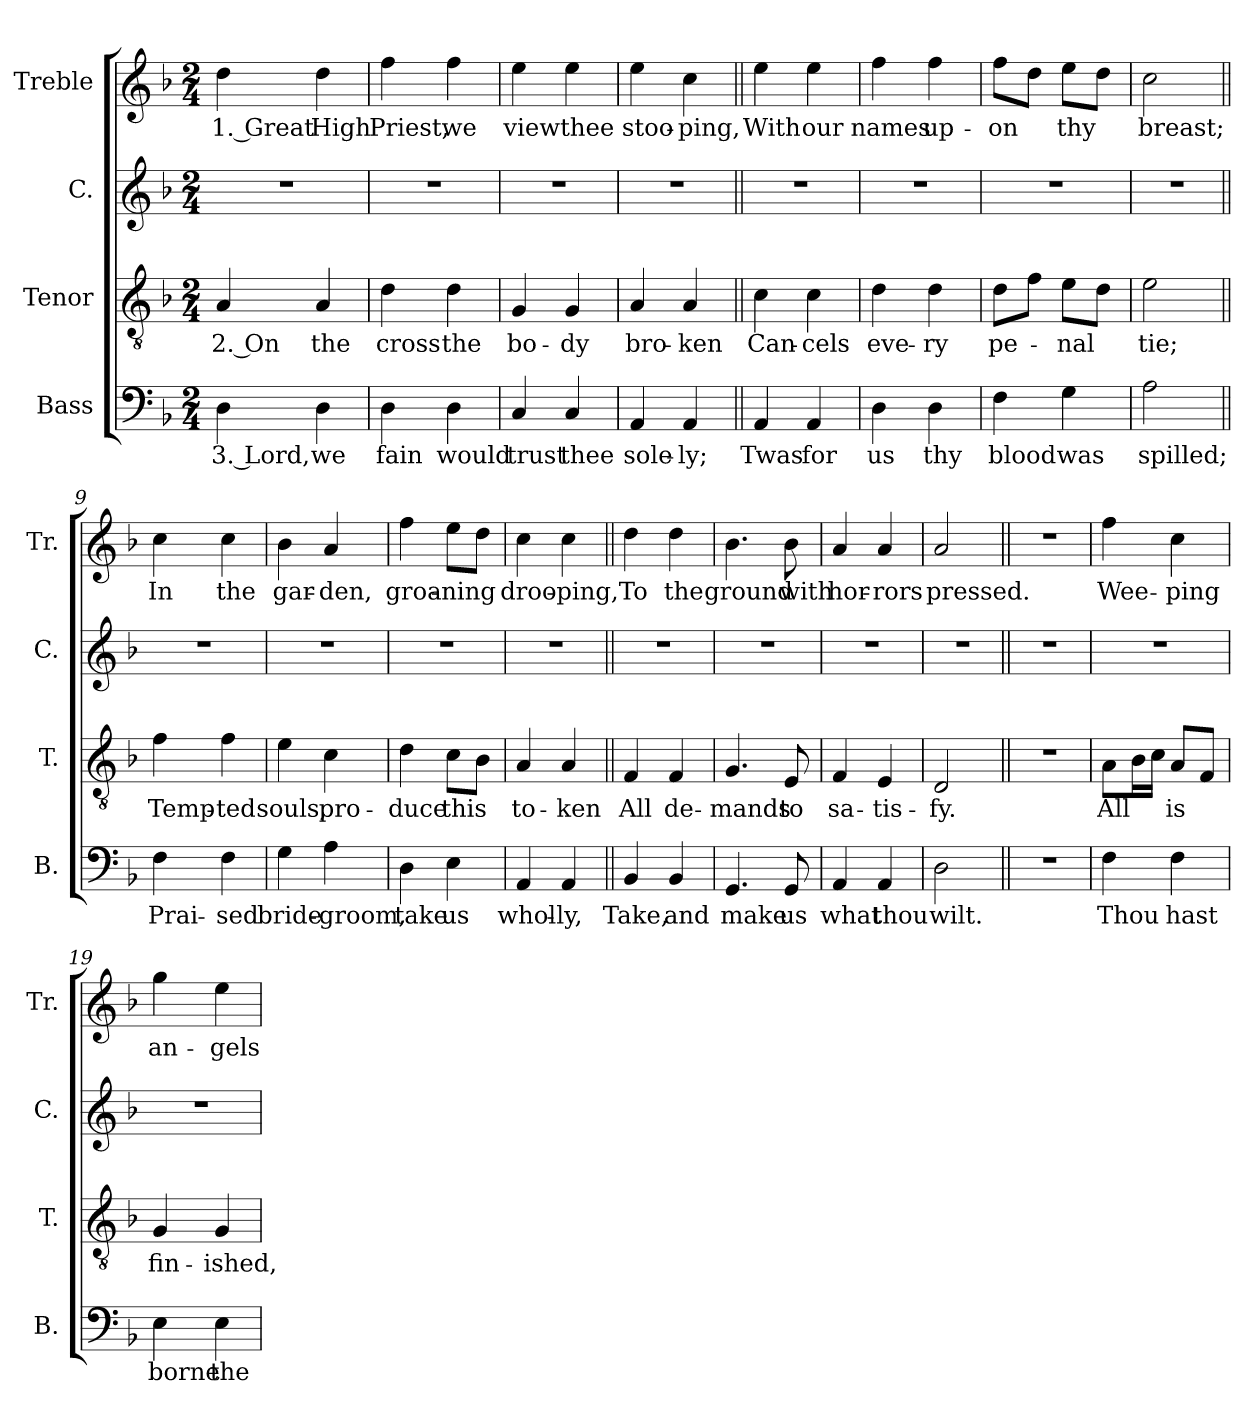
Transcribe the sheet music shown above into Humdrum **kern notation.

**kern	**text	**kern	**text	**kern	**kern	**text
*part4	*part4	*part3	*part3	*part2	*part1	*part1
*staff4	*staff4	*staff3	*staff3	*staff2	*staff1	*staff1
*I"Bass	*	*I"Tenor	*	*I"C.	*I"Treble	*
*I'B.	*	*I'T.	*	*I'C.	*I'Tr.	*
*clefF4	*	*clefGv2	*	*clefG2	*clefG2	*
*k[b-]	*	*k[b-]	*	*k[b-]	*k[b-]	*
*M2/4	*	*M2/4	*	*M2/4	*M2/4	*
*MM100	*	*MM100	*	*MM100	*MM100	*
=1	=1	=1	=1	=1	=1	=1
4D\	3. Lord,	4A/	2. On	2r	4dd\	1. Great
4D\	we	4A/	the	.	4dd\	High
=2	=2	=2	=2	=2	=2	=2
4D\	fain	4d\	cross	2r	4ff\	Priest,
4D\	would	4d\	the	.	4ff\	we
=3	=3	=3	=3	=3	=3	=3
4C/	trust	4G/	bo-	2r	4ee\	view
4C/	thee	4G/	-dy	.	4ee\	thee
=4	=4	=4	=4	=4	=4	=4
4AA/	sole-	4A/	bro-	2r	4ee\	stoo-
4AA/	-ly;	4A/	-ken	.	4cc\	-ping,
=5||	=5||	=5||	=5||	=5||	=5||	=5||
4AA/	Twas	4c\	Can-	2r	4ee\	With
4AA/	for	4c\	-cels	.	4ee\	our
=6	=6	=6	=6	=6	=6	=6
4D\	us	4d\	eve-	2r	4ff\	names
4D\	thy	4d\	-ry	.	4ff\	up-
=7	=7	=7	=7	=7	=7	=7
4F\	blood	8d\L	pe-	2r	8ff\L	-on
.	.	8f\J	.	.	8dd\J	.
4G\	was	8e\L	-nal	.	8ee\L	thy
.	.	8d\J	.	.	8dd\J	.
!!LO:LB:g=z
=8	=8	=8	=8	=8	=8	=8
2A\	spilled;	2e\	tie;	2r	2cc\	breast;
=9||	=9||	=9||	=9||	=9||	=9||	=9||
4F\	Prai-	4f\	Temp-	2r	4cc\	In
4F\	-sed	4f\	-ted	.	4cc\	the
=10	=10	=10	=10	=10	=10	=10
4G\	bride-	4e\	souls,	2r	4b-\	gar-
4A\	-groom,	4c\	pro-	.	4a/	-den,
=11	=11	=11	=11	=11	=11	=11
4D\	take	4d\	-duce	2r	4ff\	groa-
4E\	us	8c\L	this	.	8ee\L	-ning
.	.	8B-\J	.	.	8dd\J	.
=12	=12	=12	=12	=12	=12	=12
4AA/	whol-	4A/	to-	2r	4cc\	droo-
4AA/	-ly,	4A/	-ken	.	4cc\	-ping,
=13||	=13||	=13||	=13||	=13||	=13||	=13||
4BB-/	Take,	4F/	All	2r	4dd\	To
4BB-/	and	4F/	de-	.	4dd\	the
=14	=14	=14	=14	=14	=14	=14
4.GG/	make	4.G/	-mands	2r	4.b-\	ground
8GG/	us	8E/	to	.	8b-\	with
!!LO:LB:g=z
=15	=15	=15	=15	=15	=15	=15
4AA/	what	4F/	sa-	2r	4a/	hor-
4AA/	thou	4E/	-tis-	.	4a/	-rors
=16	=16	=16	=16	=16	=16	=16
2D\	wilt.	2D/	-fy.	2r	2a/	pressed.
=17||	=17||	=17||	=17||	=17||	=17||	=17||
2r	.	2r	.	2r	2r	.
=18	=18	=18	=18	=18	=18	=18
4F\	Thou	8A\L	All	2r	4ff\	Wee-
.	.	16B-\L	.	.	.	.
.	.	16c\JJ	.	.	.	.
4F\	hast	8A/L	is	.	4cc\	-ping
.	.	8F/J	.	.	.	.
=19	=19	=19	=19	=19	=19	=19
4E\	borne	4G/	fin-	2r	4gg\	an-
4E\	the	4G/	-ished,	.	4ee\	-gels
=	=	=	=	=	=	=
*-	*-	*-	*-	*-	*-	*-
